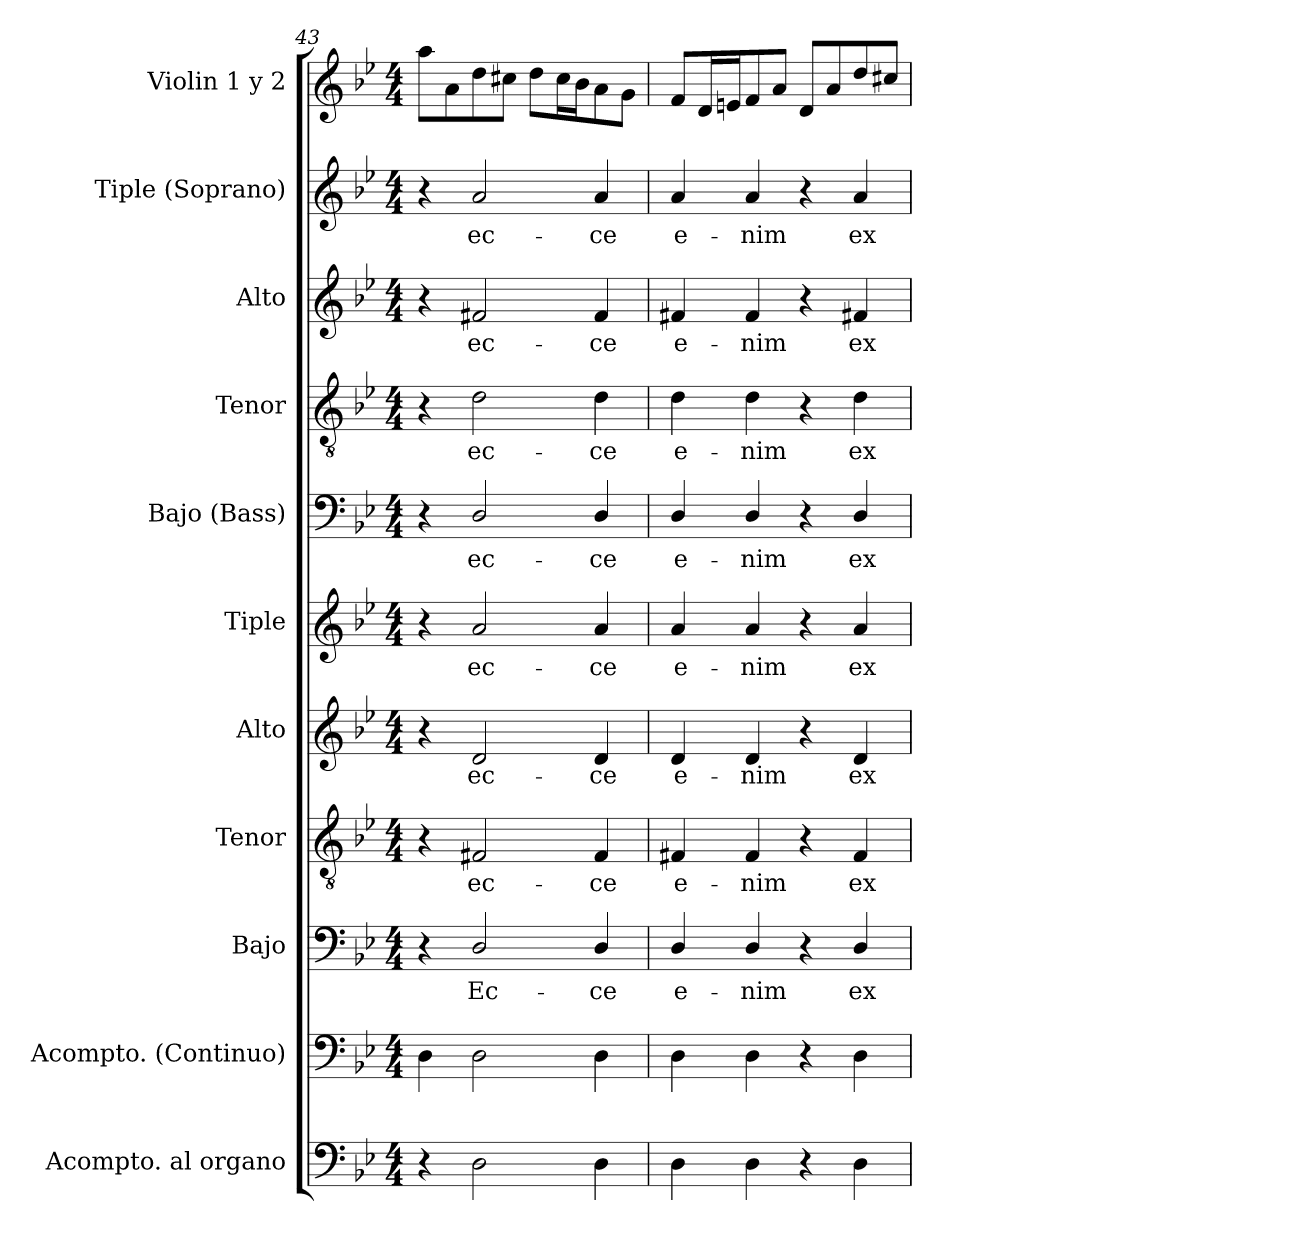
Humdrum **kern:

**kern	**kern	**kern	**text	**kern	**text	**kern	**text	**kern	**text	**kern	**text	**kern	**text	**kern	**text	**kern	**text	**kern
*part11	*part10	*part9	*part9	*part8	*part8	*part7	*part7	*part6	*part6	*part5	*part5	*part4	*part4	*part3	*part3	*part2	*part2	*part1
*staff11	*staff10	*staff9	*staff9	*staff8	*staff8	*staff7	*staff7	*staff6	*staff6	*staff5	*staff5	*staff4	*staff4	*staff3	*staff3	*staff2	*staff2	*staff1
*I"Acompto. al organo	*I"Acompto. (Continuo)	*I"Bajo	*	*I"Tenor	*	*I"Alto	*	*I"Tiple	*	*I"Bajo (Bass)	*	*I"Tenor	*	*I"Alto	*	*I"Tiple (Soprano)	*	*I"Violin  1 y 2
*I'Org.	*I'Cont.	*I'B.	*	*I'T.	*	*I'A.	*	*	*	*I'B.	*	*I'T.	*	*I'A.	*	*I'S.	*	*
*clefF4	*clefF4	*clefF4	*	*clefGv2	*	*clefG2	*	*clefG2	*	*clefF4	*	*clefGv2	*	*clefG2	*	*clefG2	*	*clefG2
*	*	*	*	*ITrd7c12	*	*	*	*	*	*	*	*ITrd7c12	*	*	*	*	*	*
*k[b-e-]	*k[b-e-]	*k[b-e-]	*	*k[b-e-]	*	*k[b-e-]	*	*k[b-e-]	*	*k[b-e-]	*	*k[b-e-]	*	*k[b-e-]	*	*k[b-e-]	*	*k[b-e-]
*B-:	*B-:	*B-:	*	*B-:	*	*B-:	*	*B-:	*	*B-:	*	*B-:	*	*B-:	*	*B-:	*	*B-:
*M4/4	*M4/4	*M4/4	*	*M4/4	*	*M4/4	*	*M4/4	*	*M4/4	*	*M4/4	*	*M4/4	*	*M4/4	*	*M4/4
=43	=43	=43	=43	=43	=43	=43	=43	=43	=43	=43	=43	=43	=43	=43	=43	=43	=43	=43
4r	4Di\	4r	.	4r	.	4r	.	4r	.	4r	.	4r	.	4r	.	4r	.	8aai\L
.	.	.	.	.	.	.	.	.	.	.	.	.	.	.	.	.	.	8ai\
!	!	!	!LO:LY:b:color=#000000	!	!	!	!	!	!	!	!	!	!	!	!	!	!	!
!	!	!	!	!	!LO:LY:b:color=#000000	!	!	!	!	!	!	!	!	!	!	!	!	!
!	!	!	!	!	!	!	!LO:LY:b:color=#000000	!	!	!	!	!	!	!	!	!	!	!
!	!	!	!	!	!	!	!	!	!LO:LY:b:color=#000000	!	!	!	!	!	!	!	!	!
!	!	!	!	!	!	!	!	!	!	!	!LO:LY:b:color=#000000	!	!	!	!	!	!	!
!	!	!	!	!	!	!	!	!	!	!	!	!	!LO:LY:b:color=#000000	!	!	!	!	!
!	!	!	!	!	!	!	!	!	!	!	!	!	!	!	!LO:LY:b:color=#000000	!	!	!
!	!	!	!	!	!	!	!	!	!	!	!	!	!	!	!	!	!LO:LY:b:color=#000000	!
2Di\	2Di\	2Di/	Ec-	2FF#Xi/	ec-	2di/	ec-	2ai/	ec-	2Di/	ec-	2Di\	ec-	2f#Xi/	ec-	2ai/	ec-	8ddi\
.	.	.	.	.	.	.	.	.	.	.	.	.	.	.	.	.	.	8cc#Xi\J
.	.	.	.	.	.	.	.	.	.	.	.	.	.	.	.	.	.	8ddi\L
.	.	.	.	.	.	.	.	.	.	.	.	.	.	.	.	.	.	16cc#i\L
.	.	.	.	.	.	.	.	.	.	.	.	.	.	.	.	.	.	16b-i\J
!	!	!	!LO:LY:b:color=#000000	!	!	!	!	!	!	!	!	!	!	!	!	!	!	!
!	!	!	!	!	!LO:LY:b:color=#000000	!	!	!	!	!	!	!	!	!	!	!	!	!
!	!	!	!	!	!	!	!LO:LY:b:color=#000000	!	!	!	!	!	!	!	!	!	!	!
!	!	!	!	!	!	!	!	!	!LO:LY:b:color=#000000	!	!	!	!	!	!	!	!	!
!	!	!	!	!	!	!	!	!	!	!	!LO:LY:b:color=#000000	!	!	!	!	!	!	!
!	!	!	!	!	!	!	!	!	!	!	!	!	!LO:LY:b:color=#000000	!	!	!	!	!
!	!	!	!	!	!	!	!	!	!	!	!	!	!	!	!LO:LY:b:color=#000000	!	!	!
!	!	!	!	!	!	!	!	!	!	!	!	!	!	!	!	!	!LO:LY:b:color=#000000	!
4Di\	4Di\	4Di/	-ce	4FF#i/	-ce	4di/	-ce	4ai/	-ce	4Di/	-ce	4Di\	-ce	4f#i/	-ce	4ai/	-ce	8ai\
.	.	.	.	.	.	.	.	.	.	.	.	.	.	.	.	.	.	8gi\J
=44	=44	=44	=44	=44	=44	=44	=44	=44	=44	=44	=44	=44	=44	=44	=44	=44	=44	=44
!	!	!	!LO:LY:b:color=#000000	!	!	!	!	!	!	!	!	!	!	!	!	!	!	!
!	!	!	!	!	!LO:LY:b:color=#000000	!	!	!	!	!	!	!	!	!	!	!	!	!
!	!	!	!	!	!	!	!LO:LY:b:color=#000000	!	!	!	!	!	!	!	!	!	!	!
!	!	!	!	!	!	!	!	!	!LO:LY:b:color=#000000	!	!	!	!	!	!	!	!	!
!	!	!	!	!	!	!	!	!	!	!	!LO:LY:b:color=#000000	!	!	!	!	!	!	!
!	!	!	!	!	!	!	!	!	!	!	!	!	!LO:LY:b:color=#000000	!	!	!	!	!
!	!	!	!	!	!	!	!	!	!	!	!	!	!	!	!LO:LY:b:color=#000000	!	!	!
!	!	!	!	!	!	!	!	!	!	!	!	!	!	!	!	!	!LO:LY:b:color=#000000	!
4Di\	4Di\	4Di/	e-	4FF#Xi/	e-	4di/	e-	4ai/	e-	4Di/	e-	4Di\	e-	4f#Xi/	e-	4ai/	e-	8fi/L
.	.	.	.	.	.	.	.	.	.	.	.	.	.	.	.	.	.	16di/L
.	.	.	.	.	.	.	.	.	.	.	.	.	.	.	.	.	.	16eni/J
!	!	!	!LO:LY:b:color=#000000	!	!	!	!	!	!	!	!	!	!	!	!	!	!	!
!	!	!	!	!	!LO:LY:b:color=#000000	!	!	!	!	!	!	!	!	!	!	!	!	!
!	!	!	!	!	!	!	!LO:LY:b:color=#000000	!	!	!	!	!	!	!	!	!	!	!
!	!	!	!	!	!	!	!	!	!LO:LY:b:color=#000000	!	!	!	!	!	!	!	!	!
!	!	!	!	!	!	!	!	!	!	!	!LO:LY:b:color=#000000	!	!	!	!	!	!	!
!	!	!	!	!	!	!	!	!	!	!	!	!	!LO:LY:b:color=#000000	!	!	!	!	!
!	!	!	!	!	!	!	!	!	!	!	!	!	!	!	!LO:LY:b:color=#000000	!	!	!
!	!	!	!	!	!	!	!	!	!	!	!	!	!	!	!	!	!LO:LY:b:color=#000000	!
4Di\	4Di\	4Di/	-nim	4FF#i/	-nim	4di/	-nim	4ai/	-nim	4Di/	-nim	4Di\	-nim	4f#i/	-nim	4ai/	-nim	8fi/
.	.	.	.	.	.	.	.	.	.	.	.	.	.	.	.	.	.	8ai/J
4r	4r	4r	.	4r	.	4r	.	4r	.	4r	.	4r	.	4r	.	4r	.	8di/L
.	.	.	.	.	.	.	.	.	.	.	.	.	.	.	.	.	.	8ai/
!	!	!	!LO:LY:b:color=#000000	!	!	!	!	!	!	!	!	!	!	!	!	!	!	!
!	!	!	!	!	!LO:LY:b:color=#000000	!	!	!	!	!	!	!	!	!	!	!	!	!
!	!	!	!	!	!	!	!LO:LY:b:color=#000000	!	!	!	!	!	!	!	!	!	!	!
!	!	!	!	!	!	!	!	!	!LO:LY:b:color=#000000	!	!	!	!	!	!	!	!	!
!	!	!	!	!	!	!	!	!	!	!	!LO:LY:b:color=#000000	!	!	!	!	!	!	!
!	!	!	!	!	!	!	!	!	!	!	!	!	!LO:LY:b:color=#000000	!	!	!	!	!
!	!	!	!	!	!	!	!	!	!	!	!	!	!	!	!LO:LY:b:color=#000000	!	!	!
!	!	!	!	!	!	!	!	!	!	!	!	!	!	!	!	!	!LO:LY:b:color=#000000	!
4Di\	4Di\	4Di/	ex	4FF#i/	ex	4di/	ex	4ai/	ex	4Di/	ex	4Di\	ex	4f#Xi/	ex	4ai/	ex	8ddi/
.	.	.	.	.	.	.	.	.	.	.	.	.	.	.	.	.	.	8cc#Xi/J
=	=	=	=	=	=	=	=	=	=	=	=	=	=	=	=	=	=	=
*-	*-	*-	*-	*-	*-	*-	*-	*-	*-	*-	*-	*-	*-	*-	*-	*-	*-	*-
